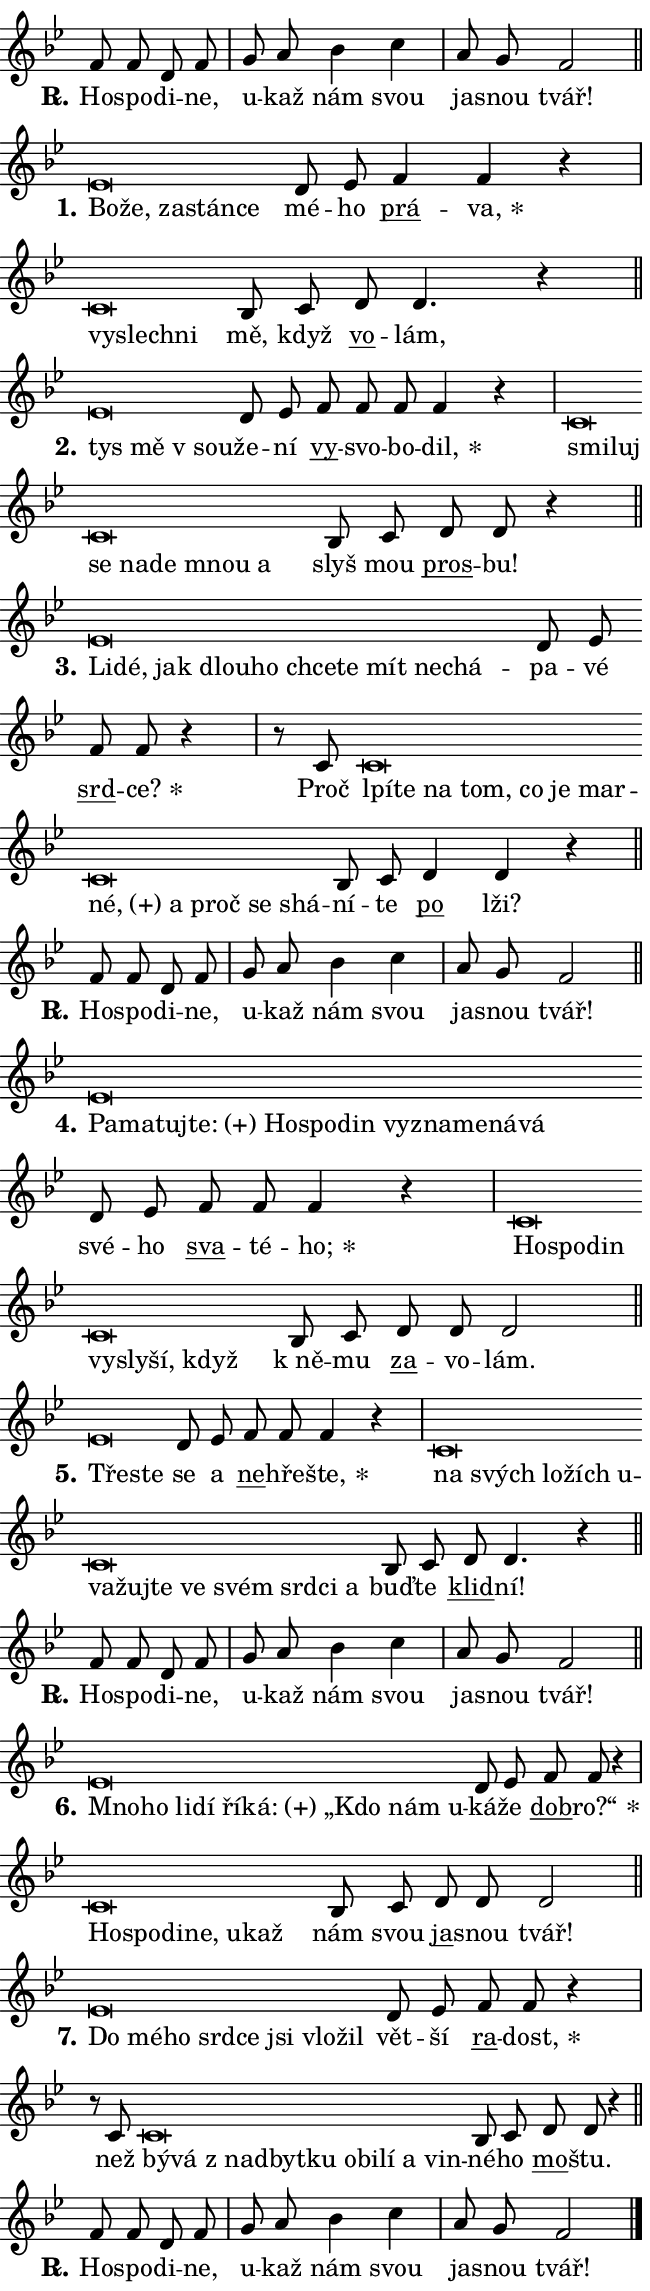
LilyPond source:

\version "2.24.0"
\header { tagline = "" }
\paper {
  indent = 0\cm
  top-margin = 0\cm
  right-margin = 0.13\cm % to fit lyric hyphens
  bottom-margin = 0\cm
  left-margin = 0\cm
  paper-width = 11\cm
  page-breaking = #ly:one-page-breaking
  system-system-spacing.basic-distance = #11
  score-system-spacing.basic-distance = #11
  ragged-last = ##f
}


%% Author: Thomas Morley
%% https://lists.gnu.org/archive/html/lilypond-user/2020-05/msg00002.html
#(define (line-position grob)
"Returns position of @var[grob} in current system:
   @code{'start}, if at first time-step
   @code{'end}, if at last time-step
   @code{'middle} otherwise
"
  (let* ((col (ly:item-get-column grob))
         (ln (ly:grob-object col 'left-neighbor))
         (rn (ly:grob-object col 'right-neighbor))
         (col-to-check-left (if (ly:grob? ln) ln col))
         (col-to-check-right (if (ly:grob? rn) rn col))
         (break-dir-left
           (and
             (ly:grob-property col-to-check-left 'non-musical #f)
             (ly:item-break-dir col-to-check-left)))
         (break-dir-right
           (and
             (ly:grob-property col-to-check-right 'non-musical #f)
             (ly:item-break-dir col-to-check-right))))
        (cond ((eqv? 1 break-dir-left) 'start)
              ((eqv? -1 break-dir-right) 'end)
              (else 'middle))))

#(define (tranparent-at-line-position vctor)
  (lambda (grob)
  "Relying on @code{line-position} select the relevant enry from @var{vctor}.
Used to determine transparency,"
    (case (line-position grob)
      ((end) (not (vector-ref vctor 0)))
      ((middle) (not (vector-ref vctor 1)))
      ((start) (not (vector-ref vctor 2))))))

noteHeadBreakVisibility =
#(define-music-function (break-visibility)(vector?)
"Makes @code{NoteHead}s transparent relying on @var{break-visibility}"
#{
  \override NoteHead.transparent =
    #(tranparent-at-line-position break-visibility)
#})

#(define delete-ledgers-for-transparent-note-heads
  (lambda (grob)
    "Reads whether a @code{NoteHead} is transparent.
If so this @code{NoteHead} is removed from @code{'note-heads} from
@var{grob}, which is supposed to be @code{LedgerLineSpanner}.
As a result ledgers are not printed for this @code{NoteHead}"
    (let* ((nhds-array (ly:grob-object grob 'note-heads))
           (nhds-list
             (if (ly:grob-array? nhds-array)
                 (ly:grob-array->list nhds-array)
                 '()))
           ;; Relies on the transparent-property being done before
           ;; Staff.LedgerLineSpanner.after-line-breaking is executed.
           ;; This is fragile ...
           (to-keep
             (remove
               (lambda (nhd)
                 (ly:grob-property nhd 'transparent #f))
               nhds-list)))
      ;; TODO find a better method to iterate over grob-arrays, similiar
      ;; to filter/remove etc for lists
      ;; For now rebuilt from scratch
      (set! (ly:grob-object grob 'note-heads)  '())
      (for-each
        (lambda (nhd)
          (ly:pointer-group-interface::add-grob grob 'note-heads nhd))
        to-keep))))

squashNotes = {
  \override NoteHead.X-extent = #'(-0.2 . 0.2)
  \override NoteHead.Y-extent = #'(-0.75 . 0)
  \override NoteHead.stencil =
    #(lambda (grob)
       (let ((pos (ly:grob-property grob 'staff-position)))
         (begin
           (if (< pos -7) (display "ERROR: Lower brevis then expected\n") (display ""))
           (if (<= pos -6) ly:text-interface::print ly:note-head::print))))
}
unSquashNotes = {
  \revert NoteHead.X-extent
  \revert NoteHead.Y-extent
  \revert NoteHead.stencil
}

hideNotes = \noteHeadBreakVisibility #begin-of-line-visible
unHideNotes = \noteHeadBreakVisibility #all-visible

% work-around for resetting accidentals
% https://lilypond.org/doc/v2.23/Documentation/notation/displaying-rhythms#unmetered-music
cadenzaMeasure = {
  \cadenzaOff
  \partial 1024 s1024
  \cadenzaOn
}

#(define-markup-command (accent layout props text) (markup?)
  "Underline accented syllable"
  (interpret-markup layout props
    #{\markup \override #'(offset . 4.3) \underline { #text }#}))

responsum = \markup \concat {
  "R" \hspace #-1.05 \path #0.1 #'((moveto 0 0.07) (lineto 0.9 0.8)) \hspace #0.05 "."
}

spaceSize = #0.6828661417322834 % exact space size for TeX Gyre Schola

\layout {
  \context {
    \Staff
    \remove "Time_signature_engraver"
    \override LedgerLineSpanner.after-line-breaking = #delete-ledgers-for-transparent-note-heads
  }
  \context {
    \Lyrics {
      \override LyricSpace.minimum-distance = \spaceSize
      \override LyricText.font-name = #"TeX Gyre Schola"
      \override LyricText.font-size = 1
      \override StanzaNumber.font-name = #"TeX Gyre Schola Bold"
      \override StanzaNumber.font-size = 1
    }
  }
  \context {
    \Score 
    \override NoteHead.text =
      #(lambda (grob) 
        (let ((pos (ly:grob-property grob 'staff-position)))
          #{\markup {
            \combine
              \halign #-0.55 \raise #(if (= pos -6) 0 0.5) \override #'(thickness . 2) \draw-line #'(3.2 . 0)
              \musicglyph "noteheads.sM1"
          }#}))
  }
}

% magnetic-lyrics.ily
%
%   written by
%     Jean Abou Samra <jean@abou-samra.fr>
%     Werner Lemberg <wl@gnu.org>
%
%   adapted by
%     Jiri Hon <jiri.hon@gmail.com>
%
% Version 2022-Apr-15

% https://www.mail-archive.com/lilypond-user@gnu.org/msg149350.html

#(define (Left_hyphen_pointer_engraver context)
   "Collect syllable-hyphen-syllable occurrences in lyrics and store
them in properties.  This engraver only looks to the left.  For
example, if the lyrics input is @code{foo -- bar}, it does the
following.

@itemize @bullet
@item
Set the @code{text} property of the @code{LyricHyphen} grob between
@q{foo} and @q{bar} to @code{foo}.

@item
Set the @code{left-hyphen} property of the @code{LyricText} grob with
text @q{foo} to the @code{LyricHyphen} grob between @q{foo} and
@q{bar}.
@end itemize

Use this auxiliary engraver in combination with the
@code{lyric-@/text::@/apply-@/magnetic-@/offset!} hook."
   (let ((hyphen #f)
         (text #f))
     (make-engraver
      (acknowledgers
       ((lyric-syllable-interface engraver grob source-engraver)
        (set! text grob)))
      (end-acknowledgers
       ((lyric-hyphen-interface engraver grob source-engraver)
        ;(when (not (grob::has-interface grob 'lyric-space-interface))
          (set! hyphen grob)));)
      ((stop-translation-timestep engraver)
       (when (and text hyphen)
         (ly:grob-set-object! text 'left-hyphen hyphen))
       (set! text #f)
       (set! hyphen #f)))))

#(define (lyric-text::apply-magnetic-offset! grob)
   "If the space between two syllables is less than the value in
property @code{LyricText@/.details@/.squash-threshold}, move the right
syllable to the left so that it gets concatenated with the left
syllable.

Use this function as a hook for
@code{LyricText@/.after-@/line-@/breaking} if the
@code{Left_@/hyphen_@/pointer_@/engraver} is active."
   (let ((hyphen (ly:grob-object grob 'left-hyphen #f)))
     (when hyphen
       (let ((left-text (ly:spanner-bound hyphen LEFT)))
         (when (grob::has-interface left-text 'lyric-syllable-interface)
           (let* ((common (ly:grob-common-refpoint grob left-text X))
                  (this-x-ext (ly:grob-extent grob common X))
                  (left-x-ext
                   (begin
                     ;; Trigger magnetism for left-text.
                     (ly:grob-property left-text 'after-line-breaking)
                     (ly:grob-extent left-text common X)))
                  ;; `delta` is the gap width between two syllables.
                  (delta (- (interval-start this-x-ext)
                            (interval-end left-x-ext)))
                  (details (ly:grob-property grob 'details))
                  (threshold (assoc-get 'squash-threshold details 0.2)))
             (when (< delta threshold)
               (let* (;; We have to manipulate the input text so that
                      ;; ligatures crossing syllable boundaries are not
                      ;; disabled.  For languages based on the Latin
                      ;; script this is essentially a beautification.
                      ;; However, for non-Western scripts it can be a
                      ;; necessity.
                      (lt (ly:grob-property left-text 'text))
                      (rt (ly:grob-property grob 'text))
                      (is-space (grob::has-interface hyphen 'lyric-space-interface))
                      (space (if is-space " " ""))
                      (extra-delta (if is-space spaceSize 0))
                      ;; Append new syllable.
                      (ltrt-space (if (and (string? lt) (string? rt))
                                (string-append lt space rt)
                                (make-concat-markup (list lt space rt))))
                      ;; Right-align `ltrt` to the right side.
                      (ltrt-space-markup (grob-interpret-markup
                               grob
                               (make-translate-markup
                                (cons (interval-length this-x-ext) 0)
                                (make-right-align-markup ltrt-space)))))
                 (begin
                   ;; Don't print `left-text`.
                   (ly:grob-set-property! left-text 'stencil #f)
                   ;; Set text and stencil (which holds all collected
                   ;; syllables so far) and shift it to the left.
                   (ly:grob-set-property! grob 'text ltrt-space)
                   (ly:grob-set-property! grob 'stencil ltrt-space-markup)
                   (ly:grob-translate-axis! grob (- (- delta extra-delta)) X))))))))))


#(define (lyric-hyphen::displace-bounds-first grob)
   ;; Make very sure this callback isn't triggered too early.
   (let ((left (ly:spanner-bound grob LEFT))
         (right (ly:spanner-bound grob RIGHT)))
     (ly:grob-property left 'after-line-breaking)
     (ly:grob-property right 'after-line-breaking)
     (ly:lyric-hyphen::print grob)))

squashThreshold = #0.4

\layout {
  \context {
    \Lyrics
    \consists #Left_hyphen_pointer_engraver
    \override LyricText.after-line-breaking =
      #lyric-text::apply-magnetic-offset!
    \override LyricHyphen.stencil = #lyric-hyphen::displace-bounds-first
    \override LyricText.details.squash-threshold = \squashThreshold
    \override LyricHyphen.minimum-distance = 0
    \override LyricHyphen.minimum-length = \squashThreshold
  }
}

squashText = \override LyricText.details.squash-threshold = 9999
unSquashText = \override LyricText.details.squash-threshold = \squashThreshold

leftText = \override LyricText.self-alignment-X = #LEFT
unLeftText = \revert LyricText.self-alignment-X

starOffset = #(lambda (grob) 
                (let ((x_offset (ly:self-alignment-interface::aligned-on-x-parent grob)))
                  (if (= x_offset 0) 0 (+ x_offset 1.2))))

star = #(define-music-function (syllable)(string?)
"Append star separator at the end of a syllable"
#{
  \once \override LyricText.X-offset = #starOffset
  \lyricmode { \markup {
    #syllable
    \override #'((font-name . "TeX Gyre Schola Bold")) \hspace #0.2 \lower #0.65 \larger "*"
  } }
#})

starAccent = #(define-music-function (syllable)(string?)
"Append star separator at the end of a syllable and make accent"
#{
  \once \override LyricText.X-offset = #starOffset
  \lyricmode { \markup {
    \accent #syllable
    \override #'((font-name . "TeX Gyre Schola Bold")) \hspace #0.2 \lower #0.65 \larger "*"
  } }
#})

breath = #(define-music-function (syllable)(string?)
"Append breathing indicator at the end of a syllable"
#{
  \lyricmode { \markup { #syllable "+" } }
#})

optionalBreath = #(define-music-function (syllable)(string?)
"Append optional breathing indicator at the end of a syllable"
#{
  \lyricmode { \markup { #syllable "(+)" } }
#})


\score {
    <<
        \new Voice = "melody" { \cadenzaOn \key bes \major \relative { f'8 f d f \cadenzaMeasure \bar "|" g a bes4 c \cadenzaMeasure \bar "|" a8 g f2 \cadenzaMeasure \bar "||" \break } }
        \new Lyrics \lyricsto "melody" { \lyricmode { \set stanza = \responsum
Ho -- spo -- di -- ne, u -- kaž nám svou ja -- snou tvář! } }
    >>
    \layout {}
}

\score {
    <<
        \new Voice = "melody" { \cadenzaOn \key bes \major \relative { \squashNotes es'\breve*1/16 \hideNotes \breve*1/16 \bar "" \breve*1/16 \bar "" \breve*1/16 \breve*1/16 \bar "" \unHideNotes \unSquashNotes d8 es \bar "" f4 f r \cadenzaMeasure \bar "|" \squashNotes c\breve*1/16 \hideNotes \breve*1/16 \breve*1/16 \bar "" \unHideNotes \unSquashNotes bes8 c \bar "" d8 d4. r4 \cadenzaMeasure \bar "||" \break } }
        \new Lyrics \lyricsto "melody" { \lyricmode { \set stanza = "1."
\leftText Bo -- \squashText že, za -- stán -- ce \unLeftText \unSquashText mé -- ho \markup \accent prá -- \star va, \leftText vy -- \squashText slech -- ni \unLeftText \unSquashText mě, když \markup \accent vo -- lám, } }
    >>
    \layout {}
}

\score {
    <<
        \new Voice = "melody" { \cadenzaOn \key bes \major \relative { \squashNotes es'\breve*1/16 \hideNotes \breve*1/16 \breve*1/16 \bar "" \unHideNotes \unSquashNotes d8 es \bar "" f f f f4 r \cadenzaMeasure \bar "|" \squashNotes c\breve*1/16 \hideNotes \breve*1/16 \bar "" \breve*1/16 \bar "" \breve*1/16 \bar "" \breve*1/16 \bar "" \breve*1/16 \breve*1/16 \bar "" \unHideNotes \unSquashNotes bes8 c \bar "" d8 d r4 \cadenzaMeasure \bar "||" \break } }
        \new Lyrics \lyricsto "melody" { \lyricmode { \set stanza = "2."
\leftText tys \squashText mě "v sou" -- \unLeftText \unSquashText že -- ní \markup \accent vy -- svo -- bo -- \star dil, \leftText smi -- \squashText luj se na -- de mnou a \unLeftText \unSquashText slyš mou \markup \accent pros -- bu! } }
    >>
    \layout {}
}

\score {
    <<
        \new Voice = "melody" { \cadenzaOn \key bes \major \relative { \squashNotes es'\breve*1/16 \hideNotes \breve*1/16 \bar "" \breve*1/16 \bar "" \breve*1/16 \bar "" \breve*1/16 \bar "" \breve*1/16 \bar "" \breve*1/16 \bar "" \breve*1/16 \bar "" \breve*1/16 \breve*1/16 \bar "" \unHideNotes \unSquashNotes d8 es \bar "" f f r4 \cadenzaMeasure \bar "|" r8 c \squashNotes c\breve*1/16 \hideNotes \breve*1/16 \bar "" \breve*1/16 \bar "" \breve*1/16 \bar "" \breve*1/16 \bar "" \breve*1/16 \bar "" \breve*1/16 \bar "" \breve*1/16 \bar "" \breve*1/16 \bar "" \breve*1/16 \bar "" \breve*1/16 \breve*1/16 \bar "" \unHideNotes \unSquashNotes bes8 c \bar "" d4 d4 r \cadenzaMeasure \bar "||" \break } }
        \new Lyrics \lyricsto "melody" { \lyricmode { \set stanza = "3."
\leftText Li -- \squashText dé, jak dlou -- ho chce -- te mít ne -- chá -- \unLeftText \unSquashText pa -- vé \markup \accent srd -- \star ce? Proč \leftText lpí -- \squashText te na tom, co je mar -- \optionalBreath né, a proč se shá -- \unLeftText \unSquashText ní -- te \markup \accent po lži? } }
    >>
    \layout {}
}

\score {
    <<
        \new Voice = "melody" { \cadenzaOn \key bes \major \relative { f'8 f d f \cadenzaMeasure \bar "|" g a bes4 c \cadenzaMeasure \bar "|" a8 g f2 \cadenzaMeasure \bar "||" \break } }
        \new Lyrics \lyricsto "melody" { \lyricmode { \set stanza = \responsum
Ho -- spo -- di -- ne, u -- kaž nám svou ja -- snou tvář! } }
    >>
    \layout {}
}

\score {
    <<
        \new Voice = "melody" { \cadenzaOn \key bes \major \relative { \squashNotes es'\breve*1/16 \hideNotes \breve*1/16 \bar "" \breve*1/16 \bar "" \breve*1/16 \bar "" \breve*1/16 \bar "" \breve*1/16 \bar "" \breve*1/16 \bar "" \breve*1/16 \bar "" \breve*1/16 \bar "" \breve*1/16 \bar "" \breve*1/16 \breve*1/16 \bar "" \unHideNotes \unSquashNotes d8 es \bar "" f f f4 r \cadenzaMeasure \bar "|" \squashNotes c\breve*1/16 \hideNotes \breve*1/16 \bar "" \breve*1/16 \bar "" \breve*1/16 \bar "" \breve*1/16 \bar "" \breve*1/16 \breve*1/16 \bar "" \unHideNotes \unSquashNotes bes8 c \bar "" d d d2 \cadenzaMeasure \bar "||" \break } }
        \new Lyrics \lyricsto "melody" { \lyricmode { \set stanza = "4."
\leftText Pa -- \squashText ma -- tuj -- \optionalBreath te: Ho -- spo -- din vy -- zna -- me -- ná -- vá \unLeftText \unSquashText své -- ho \markup \accent sva -- té -- \star ho; \leftText Ho -- \squashText spo -- din vy -- sly -- ší, když \unLeftText \unSquashText "k ně" -- mu \markup \accent za -- vo -- lám. } }
    >>
    \layout {}
}

\score {
    <<
        \new Voice = "melody" { \cadenzaOn \key bes \major \relative { \squashNotes es'\breve*1/16 \hideNotes \breve*1/16 \bar "" \unHideNotes \unSquashNotes d8 es \bar "" f f f4 r \cadenzaMeasure \bar "|" \squashNotes c\breve*1/16 \hideNotes \breve*1/16 \bar "" \breve*1/16 \bar "" \breve*1/16 \bar "" \breve*1/16 \bar "" \breve*1/16 \bar "" \breve*1/16 \bar "" \breve*1/16 \bar "" \breve*1/16 \bar "" \breve*1/16 \bar "" \breve*1/16 \bar "" \breve*1/16 \breve*1/16 \bar "" \unHideNotes \unSquashNotes bes8 c \bar "" d d4. r4 \cadenzaMeasure \bar "||" \break } }
        \new Lyrics \lyricsto "melody" { \lyricmode { \set stanza = "5."
\leftText Tře -- \squashText ste \unLeftText \unSquashText se a \markup \accent ne -- hře -- \star šte, \leftText na \squashText svých lo -- žích u -- va -- žuj -- te ve svém srd -- ci a \unLeftText \unSquashText buď -- te \markup \accent klid -- ní! } }
    >>
    \layout {}
}

\score {
    <<
        \new Voice = "melody" { \cadenzaOn \key bes \major \relative { f'8 f d f \cadenzaMeasure \bar "|" g a bes4 c \cadenzaMeasure \bar "|" a8 g f2 \cadenzaMeasure \bar "||" \break } }
        \new Lyrics \lyricsto "melody" { \lyricmode { \set stanza = \responsum
Ho -- spo -- di -- ne, u -- kaž nám svou ja -- snou tvář! } }
    >>
    \layout {}
}

\score {
    <<
        \new Voice = "melody" { \cadenzaOn \key bes \major \relative { \squashNotes es'\breve*1/16 \hideNotes \breve*1/16 \bar "" \breve*1/16 \bar "" \breve*1/16 \bar "" \breve*1/16 \bar "" \breve*1/16 \bar "" \breve*1/16 \bar "" \breve*1/16 \breve*1/16 \bar "" \unHideNotes \unSquashNotes d8 es \bar "" f f r4 \cadenzaMeasure \bar "|" \squashNotes c\breve*1/16 \hideNotes \breve*1/16 \bar "" \breve*1/16 \bar "" \breve*1/16 \bar "" \breve*1/16 \breve*1/16 \bar "" \unHideNotes \unSquashNotes bes8 c \bar "" d d d2 \cadenzaMeasure \bar "||" \break } }
        \new Lyrics \lyricsto "melody" { \lyricmode { \set stanza = "6."
\leftText Mno -- \squashText ho li -- dí ří -- \optionalBreath ká: „Kdo nám u -- \unLeftText \unSquashText ká -- že \markup \accent dob -- \star ro?“ \leftText Ho -- \squashText spo -- di -- ne, u -- kaž \unLeftText \unSquashText nám svou \markup \accent ja -- snou tvář! } }
    >>
    \layout {}
}

\score {
    <<
        \new Voice = "melody" { \cadenzaOn \key bes \major \relative { \squashNotes es'\breve*1/16 \hideNotes \breve*1/16 \bar "" \breve*1/16 \bar "" \breve*1/16 \bar "" \breve*1/16 \bar "" \breve*1/16 \bar "" \breve*1/16 \breve*1/16 \bar "" \unHideNotes \unSquashNotes d8 es \bar "" f f r4 \cadenzaMeasure \bar "|" r8 c8 \squashNotes c\breve*1/16 \hideNotes \breve*1/16 \bar "" \breve*1/16 \bar "" \breve*1/16 \bar "" \breve*1/16 \bar "" \breve*1/16 \bar "" \breve*1/16 \bar "" \breve*1/16 \bar "" \breve*1/16 \breve*1/16 \bar "" \unHideNotes \unSquashNotes bes8 c \bar "" d8 d r4 \cadenzaMeasure \bar "||" \break } }
        \new Lyrics \lyricsto "melody" { \lyricmode { \set stanza = "7."
\leftText Do \squashText mé -- ho srd -- ce jsi vlo -- žil \unLeftText \unSquashText vět -- ší \markup \accent ra -- \star dost, než \leftText bý -- \squashText vá "z nad" -- byt -- ku o -- bi -- lí a vin -- \unLeftText \unSquashText né -- ho \markup \accent mo -- štu. } }
    >>
    \layout {}
}

\score {
    <<
        \new Voice = "melody" { \cadenzaOn \key bes \major \relative { f'8 f d f \cadenzaMeasure \bar "|" g a bes4 c \cadenzaMeasure \bar "|" a8 g f2 \cadenzaMeasure \bar "||" \break } \bar "|." }
        \new Lyrics \lyricsto "melody" { \lyricmode { \set stanza = \responsum
Ho -- spo -- di -- ne, u -- kaž nám svou ja -- snou tvář! } }
    >>
    \layout {}
}
